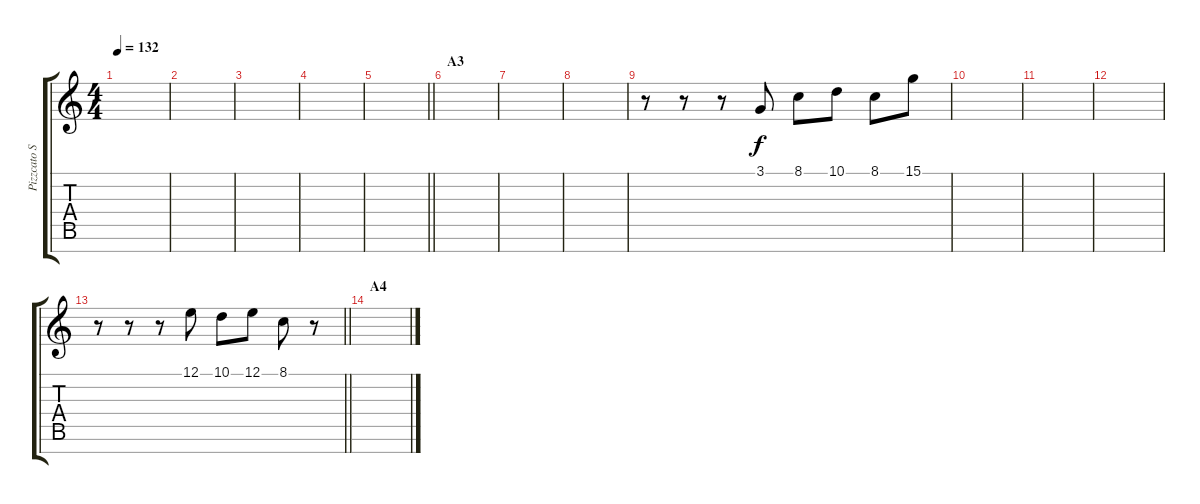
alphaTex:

\track ("Pizzcato Strings" "Pizzcato S") {instrument pizzicatostrings}
\staff {score tabs}
\tuning (E4 B3 G3 D3 A2 E2 B1) {hide}
\ts (4 4)
\tempo 132
\clef g2
\ks c
|
|
|
|
\barLineRight lightlight
|
\section ("" "A3")
|
|
|
r.8 r.8 r.8 3.1.8 8.1.8 10.1.8 8.1.8 15.1.8 |
|
|
|
\barLineRight lightlight
r.8 r.8 r.8 12.1.8 10.1.8 12.1.8 8.1.8 r.8 |
\section ("" "A4")
